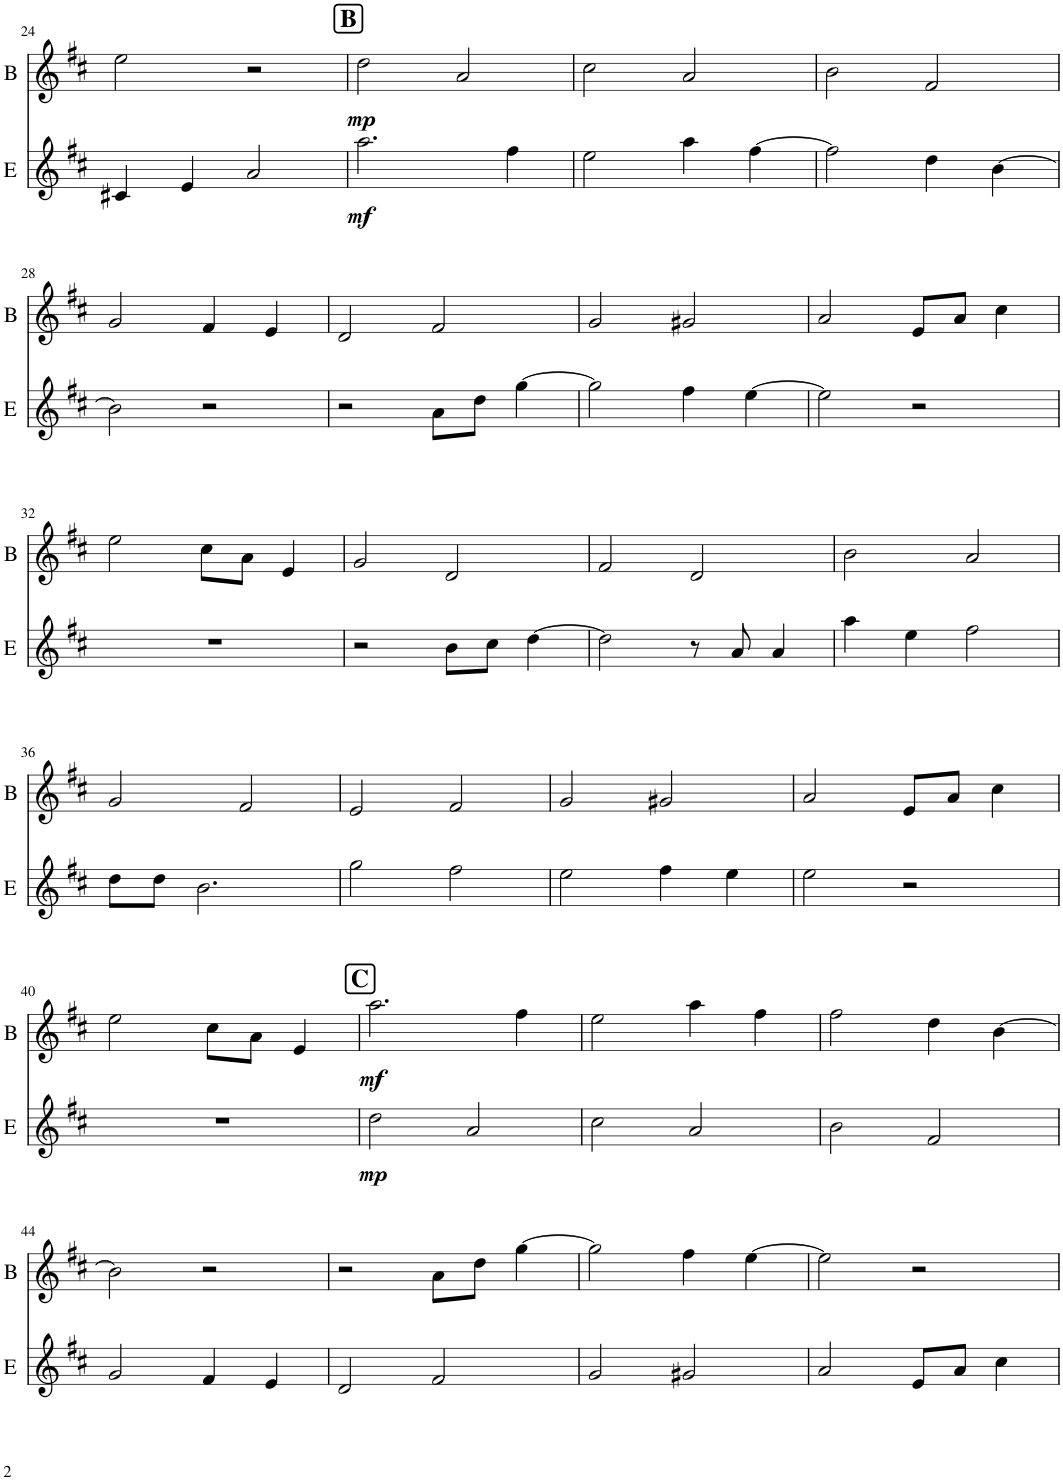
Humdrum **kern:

**kern	**dynam	**kern	**dynam
*part2	*part2	*part1	*part1
*staff2	*staff2	*staff1	*staff1
*I"Eric	*	*I"Becky	*
*I'E	*	*I'B	*
!!LO:PB:g=z
*clefG2	*	*clefG2	*
*k[f#c#]	*	*k[f#c#]	*
*M2/2	*	*M2/2	*
*met(c|)	*	*met(c|)	*
=24	=24	=24	=24
4c#X/	.	2ee\	.
4e/	.	.	.
2a/	.	2r	.
!!LO:REH:place=s1:a:B:cj:fs=14:t=B
=25	=25	=25	=25
!	!LO:DY:b	!	!LO:DY:b
2.aa\	mf	2dd\	mp
.	.	2a/	.
4ff#\	.	.	.
=26	=26	=26	=26
2ee\	.	2cc#\	.
4aa\	.	2a/	.
[4ff#\	.	.	.
=27	=27	=27	=27
2ff#\]	.	2b\	.
4dd\	.	2f#/	.
[4b\	.	.	.
!!LO:LB:g=z
=28	=28	=28	=28
2b\]	.	2g/	.
2r	.	4f#/	.
.	.	4e/	.
=29	=29	=29	=29
2r	.	2d/	.
8a\L	.	2f#/	.
8dd\J	.	.	.
[4gg\	.	.	.
=30	=30	=30	=30
2gg\]	.	2g/	.
4ff#\	.	2g#X/	.
[4ee\	.	.	.
=31	=31	=31	=31
2ee\]	.	2a/	.
2r	.	8e/L	.
.	.	8a/J	.
.	.	4cc#\	.
!!LO:LB:g=z
=32	=32	=32	=32
1r	.	2ee\	.
.	.	8cc#\L	.
.	.	8a\J	.
.	.	4e/	.
=33	=33	=33	=33
2r	.	2g/	.
8b\L	.	2d/	.
8cc#\J	.	.	.
[4dd\	.	.	.
=34	=34	=34	=34
2dd\]	.	2f#/	.
8r	.	2d/	.
8a/	.	.	.
4a/	.	.	.
=35	=35	=35	=35
4aa\	.	2b\	.
4ee\	.	.	.
2ff#\	.	2a/	.
!!LO:LB:g=z
=36	=36	=36	=36
8dd\L	.	2g/	.
8dd\J	.	.	.
2.b\	.	.	.
.	.	2f#/	.
=37	=37	=37	=37
2gg\	.	2e/	.
2ff#\	.	2f#/	.
=38	=38	=38	=38
2ee\	.	2g/	.
4ff#\	.	2g#X/	.
4ee\	.	.	.
=39	=39	=39	=39
2ee\	.	2a/	.
2r	.	8e/L	.
.	.	8a/J	.
.	.	4cc#\	.
!!LO:LB:g=z
=40	=40	=40	=40
1r	.	2ee\	.
.	.	8cc#\L	.
.	.	8a\J	.
.	.	4e/	.
!!LO:REH:place=s1:a:B:cj:fs=14:t=C
=41	=41	=41	=41
!	!LO:DY:b	!	!LO:DY:b
2dd\	mp	2.aa\	mf
2a/	.	.	.
.	.	4ff#\	.
=42	=42	=42	=42
2cc#\	.	2ee\	.
2a/	.	4aa\	.
.	.	4ff#\	.
=43	=43	=43	=43
2b\	.	2ff#\	.
2f#/	.	4dd\	.
.	.	[4b\	.
!!LO:LB:g=z
=44	=44	=44	=44
2g/	.	2b\]	.
4f#/	.	2r	.
4e/	.	.	.
=45	=45	=45	=45
2d/	.	2r	.
2f#/	.	8a\L	.
.	.	8dd\J	.
.	.	[4gg\	.
=46	=46	=46	=46
2g/	.	2gg\]	.
2g#X/	.	4ff#\	.
.	.	[4ee\	.
=47	=47	=47	=47
2a/	.	2ee\]	.
8e/L	.	2r	.
8a/J	.	.	.
4cc#\	.	.	.
=	=	=	=
*-	*-	*-	*-
